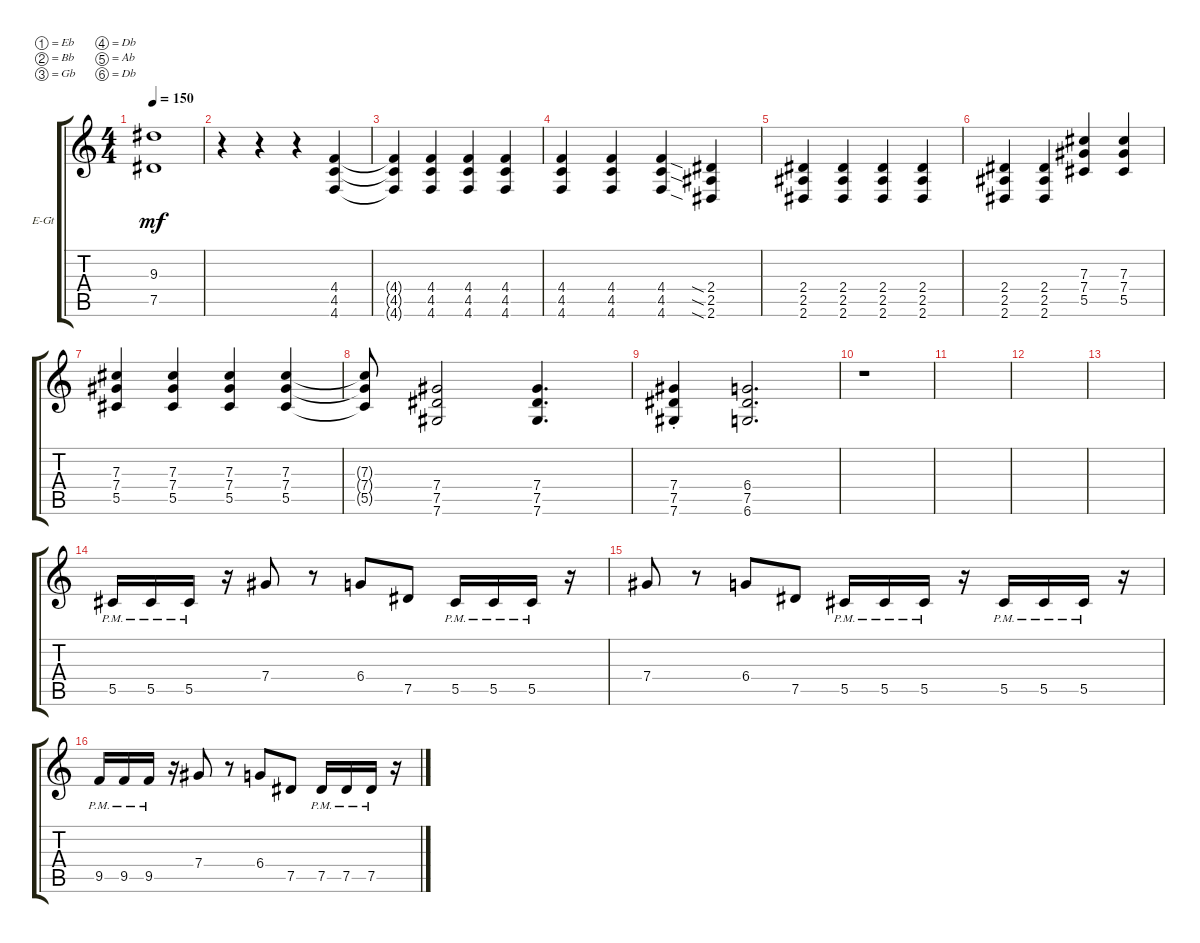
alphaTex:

\defaultSystemsLayout 4
\bracketExtendMode groupsimilarinstruments
\firstSystemTrackNameOrientation horizontal
\otherSystemsTrackNameOrientation horizontal
\track ("Justin Morrow (Rhythm)" "E-Gt") {instrument distortionguitar}
\staff {score tabs}
\tuning (Eb4 Bb3 Gb3 Db3 Ab2 Db2)
\ts (4 4)
\tempo 150
\clef g2
\ks c
(7.5 9.3).1{dy mf} |
r.4 r.4 r.4 (4.4 4.5 4.6).4 |
(4.4{t} 4.5{t} 4.6{t}).4 (4.6 4.5 4.4).4 (4.4 4.5 4.6).4 (4.6 4.5 4.4).4 |
(4.4 4.5 4.6).4 (4.6 4.5 4.4).4 (4.4 4.5 4.6).4 (2.4{sia} 2.5{sia} 2.6{sia}).4 |
(2.6 2.5 2.4).4 (2.4 2.5 2.6).4 (2.6 2.5 2.4).4 (2.4 2.5 2.6).4 |
(2.6 2.5 2.4).4 (2.4 2.5 2.6).4 (5.5 7.4 7.3).4 (7.3 7.4 5.5).4 |
(5.5 7.4 7.3).4 (7.3 7.4 5.5).4 (5.5 7.4 7.3).4 (7.3 7.4 5.5).4 |
(5.5{t} 7.4{t} 7.3{t}).8 (7.6 7.5 7.4).2 (7.4 7.5 7.6).4{d} |
(7.6 7.5 7.4{st}).4 (6.4 7.5 6.6).2{d} |
r.1 |
|
|
|
5.5{pm}.16 5.5{pm}.16 5.5{pm}.16 r.16 7.4.8 r.8 6.4.8 7.5.8 5.5{pm}.16 5.5{pm}.16 5.5{pm}.16 r.16 |
7.4.8 r.8 6.4.8 7.5.8 5.5{pm}.16 5.5{pm}.16 5.5{pm}.16 r.16 5.5{pm}.16 5.5{pm}.16 5.5{pm}.16 r.16 |
9.5{pm}.16 9.5{pm}.16 9.5{pm}.16 r.16 7.4.8 r.8 6.4.8 7.5.8 7.5{pm}.16 7.5{pm}.16 7.5{pm}.16 r.16
